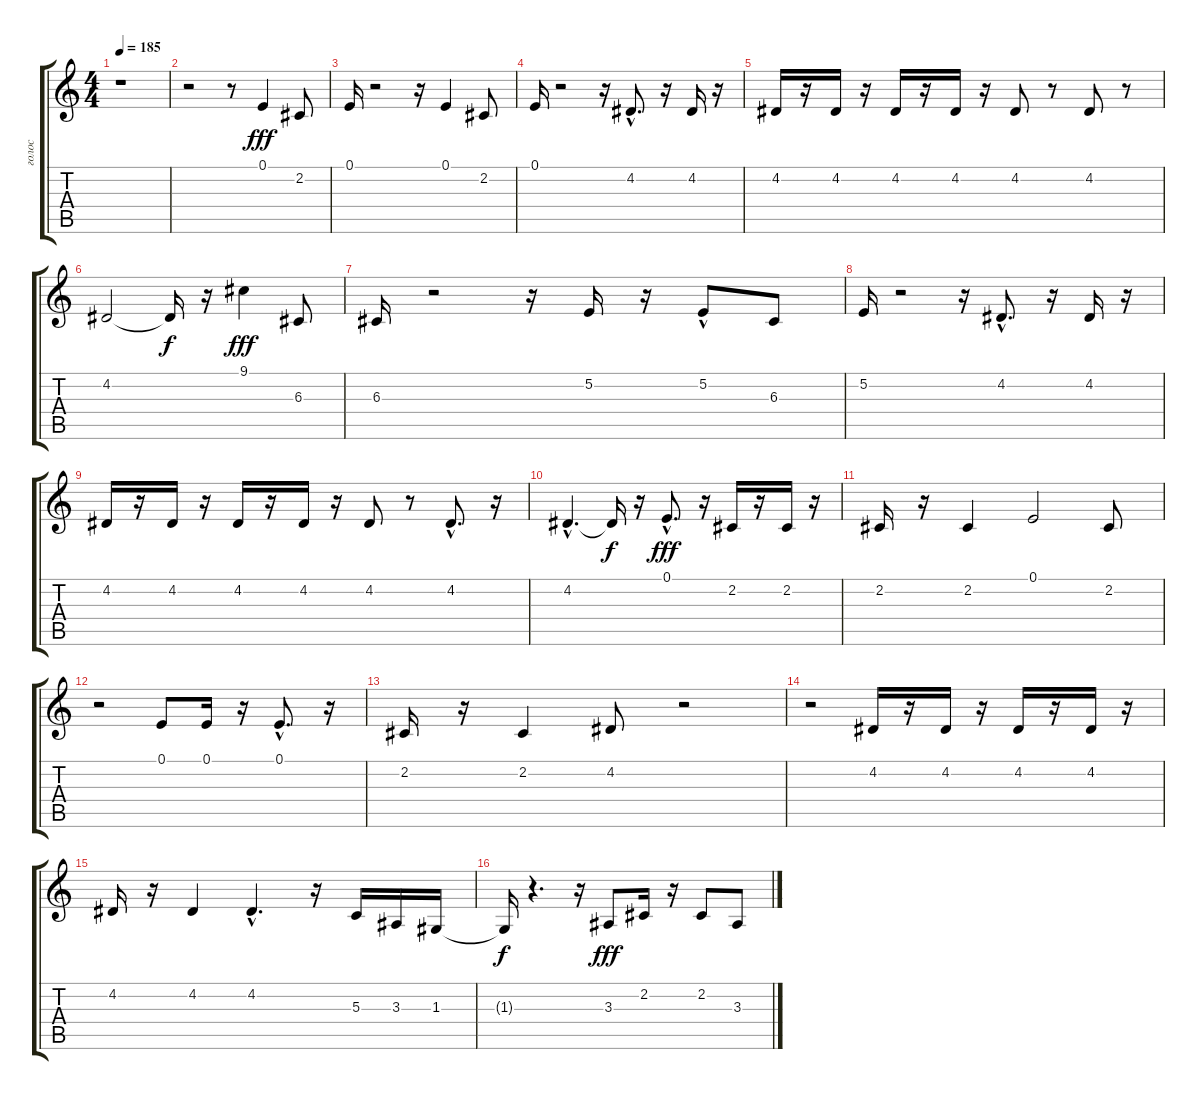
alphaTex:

\track ("голос" "голос") {instrument sopranosax}
\staff {score tabs}
\tuning (E4 B3 G3 D3 A2 E2) {hide}
\ts (4 4)
\tempo 185
\clef g2
\ks c
r.1{dy fff instrument sopranosax} |
r.2 r.8 0.1.4 2.2.8 |
0.1.16 r.2 r.16 0.1.4 2.2.8 |
0.1.16 r.2 r.16 4.2{hac}.8{d} r.16 4.2.16 r.16 |
4.2.16 r.16 4.2.16 r.16 4.2.16 r.16 4.2.16 r.16 4.2.8 r.8 4.2.8 r.8 |
4.2.2 4.2{t}.16{dy f} r.16 9.1.4{dy fff} 6.3.8 |
6.3.16 r.2 r.16 5.2.16 r.16 5.2{hac}.8 6.3.8 |
5.2.16 r.2 r.16 4.2{hac}.8{d} r.16 4.2.16 r.16 |
4.2.16 r.16 4.2.16 r.16 4.2.16 r.16 4.2.16 r.16 4.2.8 r.8 4.2{hac}.8{d} r.16 |
4.2{hac}.4{d} 4.2{t}.16{dy f} r.16 0.1{hac}.8{d dy fff} r.16 2.2.16 r.16 2.2.16 r.16 |
2.2.16 r.16 2.2.4 0.1.2 2.2.8 |
r.2 0.1.8 0.1.16 r.16 0.1{hac}.8{d} r.16 |
2.2.16 r.16 2.2.4 4.2.8 r.2 |
r.2 4.2.16 r.16 4.2.16 r.16 4.2.16 r.16 4.2.16 r.16 |
4.2.16 r.16 4.2.4 4.2{hac}.4{d} r.16 5.3.16 3.3.16 1.3.16 |
1.3{t}.16{dy f} r.4{d} r.16 3.3.8{dy fff} 2.2.16 r.16 2.2.8 3.3.8
